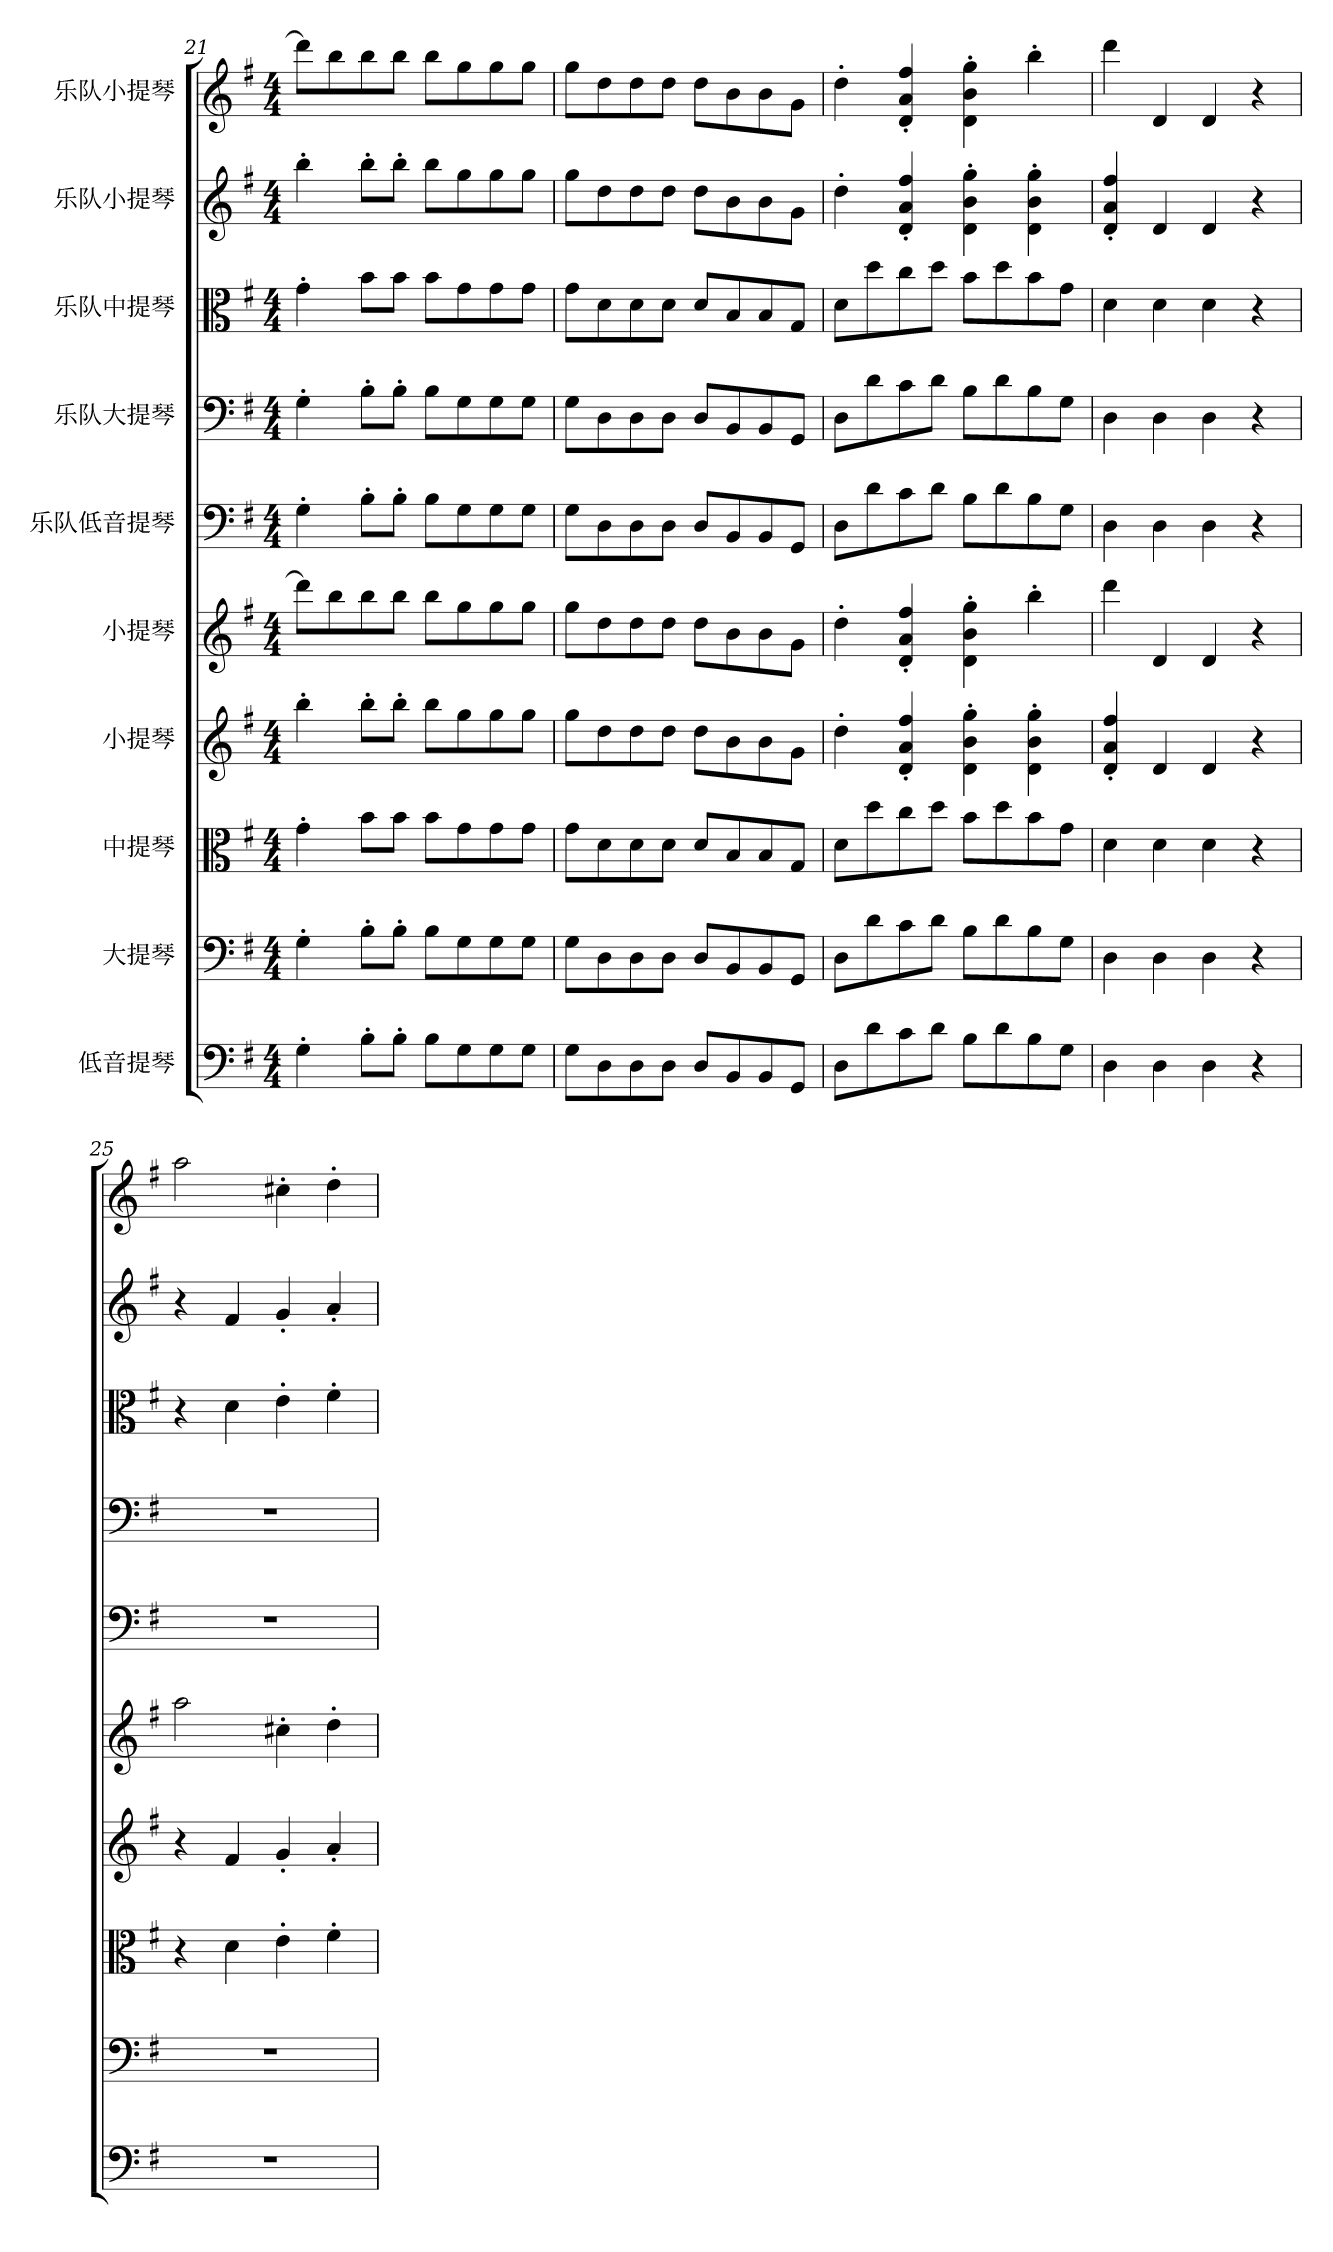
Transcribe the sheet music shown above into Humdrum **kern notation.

**kern	**kern	**kern	**kern	**kern	**kern	**kern	**kern	**kern	**kern
*part10	*part9	*part8	*part7	*part6	*part5	*part4	*part3	*part2	*part1
*staff10	*staff9	*staff8	*staff7	*staff6	*staff5	*staff4	*staff3	*staff2	*staff1
*I"低音提琴	*I"大提琴	*I"中提琴	*I"小提琴	*I"小提琴	*I"乐队低音提琴	*I"乐队大提琴	*I"乐队中提琴	*I"乐队小提琴	*I"乐队小提琴
!!LO:PB:g=z
*clefF4	*clefF4	*clefC3	*clefG2	*clefG2	*clefF4	*clefF4	*clefC3	*clefG2	*clefG2
*ITrd7c12	*	*	*	*	*ITrd7c12	*	*	*	*
*k[f#]	*k[f#]	*k[f#]	*k[f#]	*k[f#]	*k[f#]	*k[f#]	*k[f#]	*k[f#]	*k[f#]
*M4/4	*M4/4	*M4/4	*M4/4	*M4/4	*M4/4	*M4/4	*M4/4	*M4/4	*M4/4
=21	=21	=21	=21	=21	=21	=21	=21	=21	=21
4GG'\	4G'\	4g'\	4bb'\	8ddd\L]	4GG'\	4G'\	4g'\	4bb'\	8ddd\L]
.	.	.	.	8bb\	.	.	.	.	8bb\
8BB'\L	8B'\L	8b\L	8bb'\L	8bb\	8BB'\L	8B'\L	8b\L	8bb'\L	8bb\
8BB'\J	8B'\J	8b\J	8bb'\J	8bb\J	8BB'\J	8B'\J	8b\J	8bb'\J	8bb\J
8BB\L	8B\L	8b\L	8bb\L	8bb\L	8BB\L	8B\L	8b\L	8bb\L	8bb\L
8GG\	8G\	8g\	8gg\	8gg\	8GG\	8G\	8g\	8gg\	8gg\
8GG\	8G\	8g\	8gg\	8gg\	8GG\	8G\	8g\	8gg\	8gg\
8GG\J	8G\J	8g\J	8gg\J	8gg\J	8GG\J	8G\J	8g\J	8gg\J	8gg\J
=22	=22	=22	=22	=22	=22	=22	=22	=22	=22
8GG\L	8G\L	8g\L	8gg\L	8gg\L	8GG\L	8G\L	8g\L	8gg\L	8gg\L
8DD\	8D\	8d\	8dd\	8dd\	8DD\	8D\	8d\	8dd\	8dd\
8DD\	8D\	8d\	8dd\	8dd\	8DD\	8D\	8d\	8dd\	8dd\
8DD\J	8D\J	8d\J	8dd\J	8dd\J	8DD\J	8D\J	8d\J	8dd\J	8dd\J
8DD/L	8D/L	8d/L	8dd\L	8dd\L	8DD/L	8D/L	8d/L	8dd\L	8dd\L
8BBB/	8BB/	8B/	8b\	8b\	8BBB/	8BB/	8B/	8b\	8b\
8BBB/	8BB/	8B/	8b\	8b\	8BBB/	8BB/	8B/	8b\	8b\
8GGG/J	8GG/J	8G/J	8g\J	8g\J	8GGG/J	8GG/J	8G/J	8g\J	8g\J
=23	=23	=23	=23	=23	=23	=23	=23	=23	=23
8DD\L	8D\L	8d\L	4dd'\	4dd'\	8DD\L	8D\L	8d\L	4dd'\	4dd'\
8D\	8d\	8dd\	.	.	8D\	8d\	8dd\	.	.
8C\	8c\	8cc\	4d/' 4a/' 4ff#/'	4d/' 4a/' 4ff#/'	8C\	8c\	8cc\	4d/' 4a/' 4ff#/'	4d/' 4a/' 4ff#/'
8D\J	8d\J	8dd\J	.	.	8D\J	8d\J	8dd\J	.	.
8BB\L	8B\L	8b\L	4d\' 4b\' 4gg\'	4d\' 4b\' 4gg\'	8BB\L	8B\L	8b\L	4d\' 4b\' 4gg\'	4d\' 4b\' 4gg\'
8D\	8d\	8dd\	.	.	8D\	8d\	8dd\	.	.
8BB\	8B\	8b\	4d\' 4b\' 4gg\'	4bb'\	8BB\	8B\	8b\	4d\' 4b\' 4gg\'	4bb'\
8GG\J	8G\J	8g\J	.	.	8GG\J	8G\J	8g\J	.	.
=24	=24	=24	=24	=24	=24	=24	=24	=24	=24
*	*	*	*	*	*	*	*	*	*MM233
4DD\	4D\	4d\	4d/' 4a/' 4ff#/'	4ddd\	4DD\	4D\	4d\	4d/' 4a/' 4ff#/'	4ddd\
4DD\	4D\	4d\	4d/	4d/	4DD\	4D\	4d\	4d/	4d/
*	*	*	*	*	*	*	*	*	*MM225
4DD\	4D\	4d\	4d/	4d/	4DD\	4D\	4d\	4d/	4d/
4r	4r	4r	4r	4r	4r	4r	4r	4r	4r
=25	=25	=25	=25	=25	=25	=25	=25	=25	=25
*	*	*	*	*	*	*	*	*	*MM244
1r	1r	4r	4r	2aa\	1r	1r	4r	4r	2aa\
.	.	4d\	4f#/	.	.	.	4d\	4f#/	.
.	.	4e'\	4g'/	4cc#X'\	.	.	4e'\	4g'/	4cc#X'\
.	.	4f#'\	4a'/	4dd'\	.	.	4f#'\	4a'/	4dd'\
=	=	=	=	=	=	=	=	=	=
*-	*-	*-	*-	*-	*-	*-	*-	*-	*-
